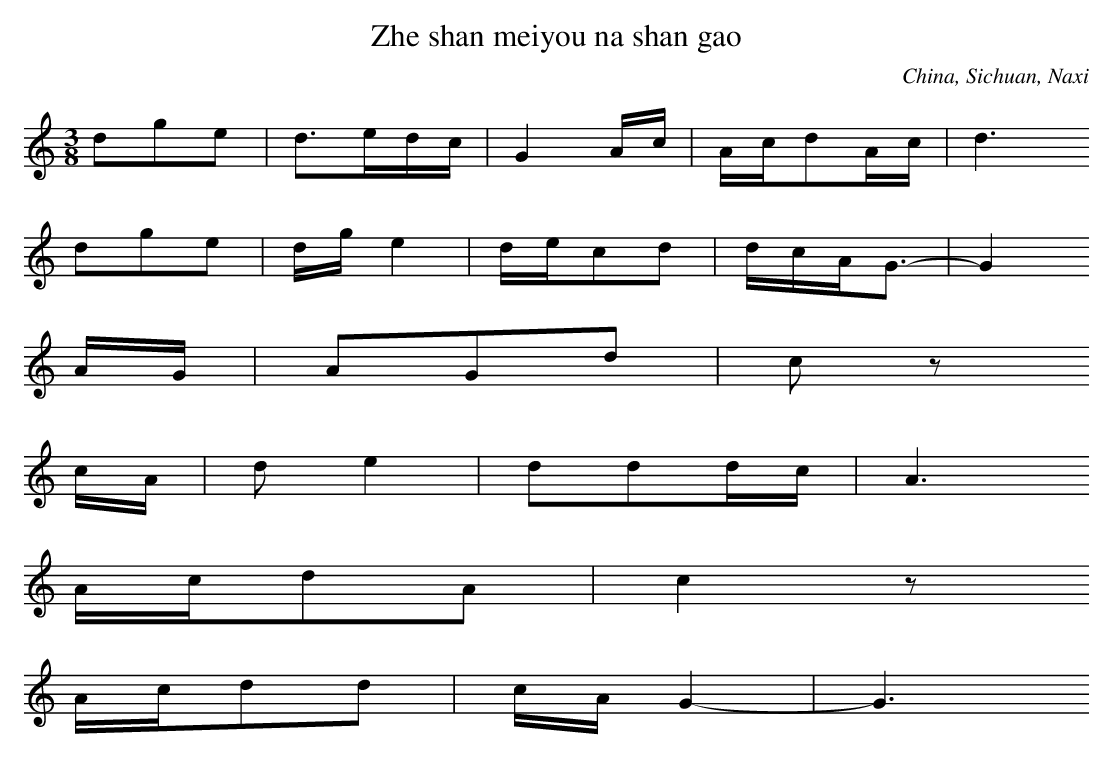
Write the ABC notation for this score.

X:1
T: Zhe shan meiyou na shan gao
O: China, Sichuan, Naxi
M: 3/8
L: 1/16
K: C
d2g2e2 | d3edc | G4Ac | Acd2Ac | d6
d2g2e2 | dge4 | dec2d2 | dcAG3- | G4
AG | A2G2d2 | c2z2
cA | d2e4 | d2d2dc | A6
Acd2A2 | c4z2
Acd2d2 | cAG4- | G6
